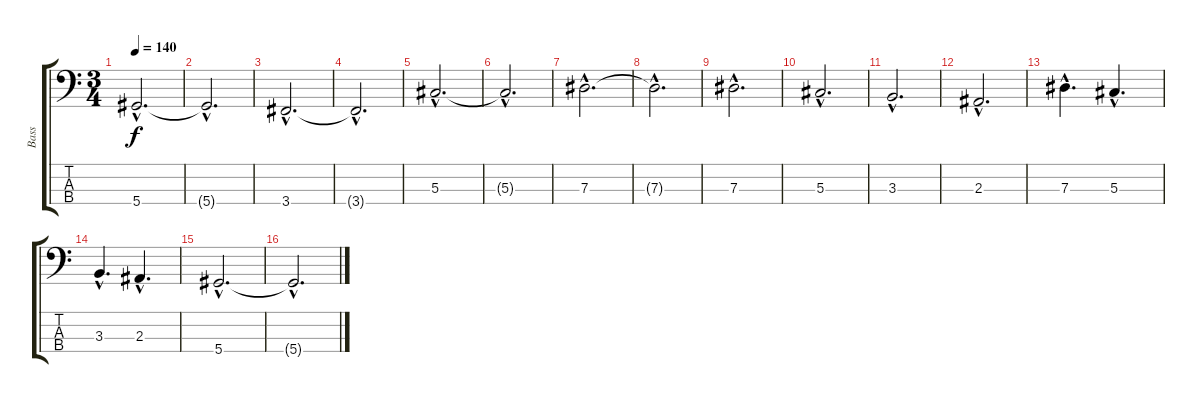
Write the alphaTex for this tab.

\track ("Bass" "Bass") {instrument electricbassfinger}
\staff {score tabs}
\tuning (Gb2 Db2 Ab1 Eb1) {hide}
\ts (3 4)
\tempo 140
\clef f4
\ks c
5.4{hac}.2{d dy f} |
5.4{hac t}.2{d} |
3.4{hac}.2{d} |
3.4{hac t}.2{d} |
5.3{hac}.2{d} |
5.3{hac t}.2{d} |
7.3{hac}.2{d} |
7.3{hac t}.2{d} |
7.3{hac}.2{d} |
5.3{hac}.2{d} |
3.3{hac}.2{d} |
2.3{hac}.2{d} |
7.3{hac}.4{d} 5.3{hac}.4{d} |
3.3{hac}.4{d} 2.3{hac}.4{d} |
5.4{hac}.2{d} |
5.4{hac t}.2{d}
